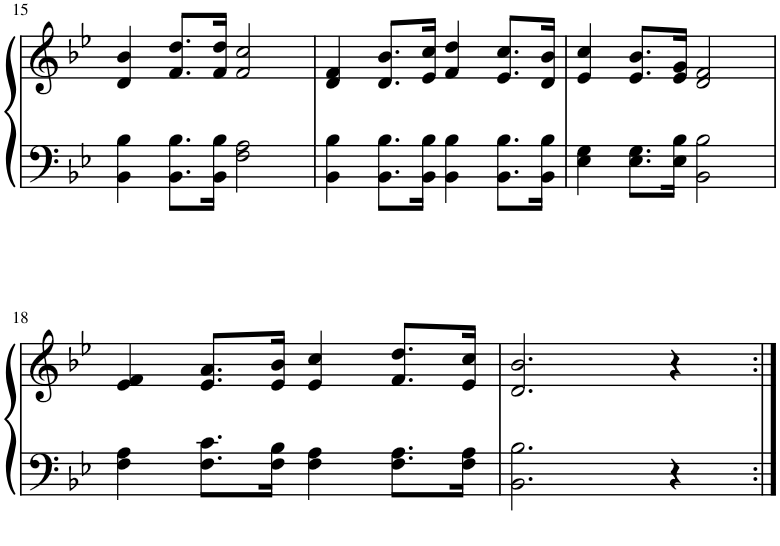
**kern	**kern
*part1	*part1
*staff2	*staff1
*I"Piano	*
*I'Pno.	*
!!LO:PB:g=z
*clefF4	*clefG2
*k[b-e-]	*k[b-e-]
*M4/4	*M4/4
=15	=15
4BB-\ 4B-\	4d/ 4b-/
8.BB-\ 8.B-\L	8.f/ 8.dd/L
16BB-\ 16B-\Jk	16f/ 16dd/Jk
2F\ 2A\	2f/ 2cc/
=16	=16
4BB-\ 4B-\	4d/ 4f/
8.BB-\ 8.B-\L	8.d/ 8.b-/L
16BB-\ 16B-\Jk	16e-/ 16cc/Jk
4BB-\ 4B-\	4f/ 4dd/
8.BB-\ 8.B-\L	8.e-/ 8.cc/L
16BB-\ 16B-\Jk	16d/ 16b-/Jk
=17	=17
4E-\ 4G\	4e-/ 4cc/
8.E-\ 8.G\L	8.e-/ 8.b-/L
16E-\ 16B-\Jk	16e-/ 16g/Jk
2BB-\ 2B-\	2d/ 2f/
!!LO:LB:g=z
=18	=18
4F\ 4A\	4e-/ 4f/
8.F\ 8.c\L	8.e-/ 8.a/L
16F\ 16B-\Jk	16e-/ 16b-/Jk
4F\ 4A\	4e-/ 4cc/
8.F\ 8.A\L	8.f/ 8.dd/L
16F\ 16A\Jk	16e-/ 16cc/Jk
=19	=19
2.BB-\ 2.B-\	2.d/ 2.b-/
4r	4r
=:|!	=:|!
*-	*-
